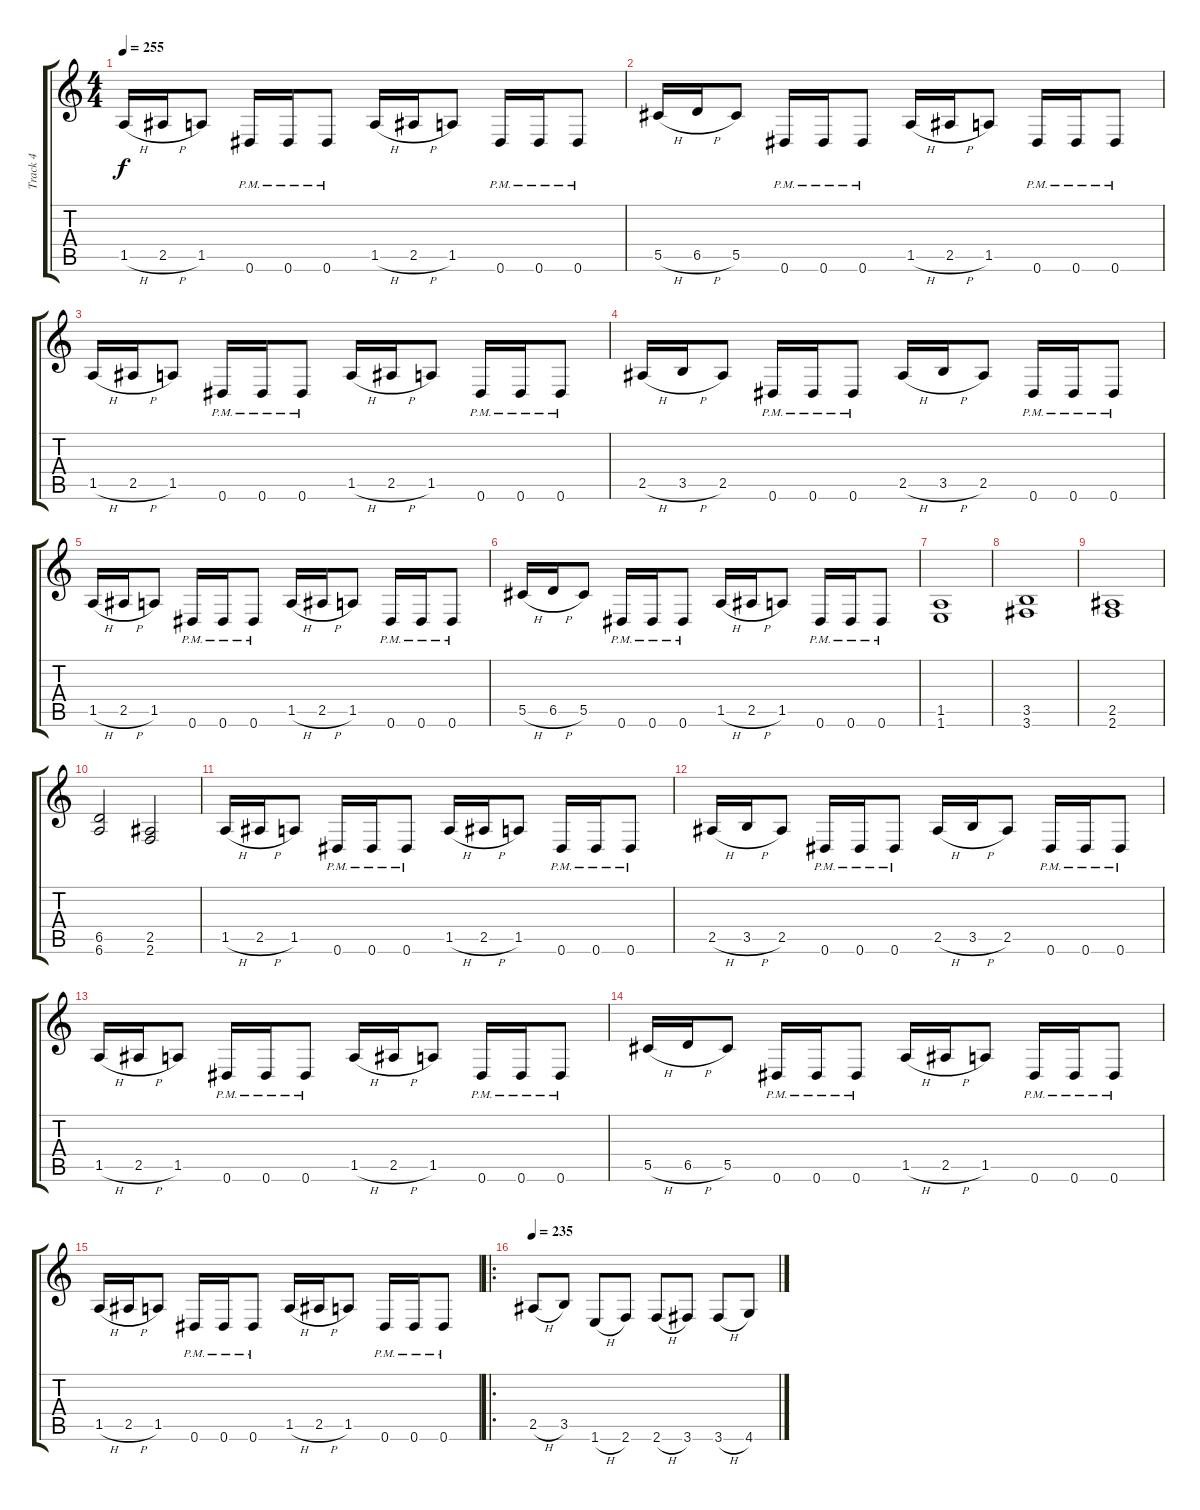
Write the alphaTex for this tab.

\track ("Track 4" "Track 4") {instrument overdrivenguitar}
\staff {score tabs}
\tuning (Eb4 Bb3 Gb3 Db3 Ab2 Eb2) {hide}
\ts (4 4)
\tempo 255
\clef g2
\ks c
1.5{h}.16{dy f} 2.5{h}.16 1.5.8 0.6{pm}.16 0.6{pm}.16 0.6{pm}.8 1.5{h}.16 2.5{h}.16 1.5.8 0.6{pm}.16 0.6{pm}.16 0.6{pm}.8 |
5.5{h}.16 6.5{h}.16 5.5.8 0.6{pm}.16 0.6{pm}.16 0.6{pm}.8 1.5{h}.16 2.5{h}.16 1.5.8 0.6{pm}.16 0.6{pm}.16 0.6{pm}.8 |
1.5{h}.16 2.5{h}.16 1.5.8 0.6{pm}.16 0.6{pm}.16 0.6{pm}.8 1.5{h}.16 2.5{h}.16 1.5.8 0.6{pm}.16 0.6{pm}.16 0.6{pm}.8 |
2.5{h}.16 3.5{h}.16 2.5.8 0.6{pm}.16 0.6{pm}.16 0.6{pm}.8 2.5{h}.16 3.5{h}.16 2.5.8 0.6{pm}.16 0.6{pm}.16 0.6{pm}.8 |
1.5{h}.16 2.5{h}.16 1.5.8 0.6{pm}.16 0.6{pm}.16 0.6{pm}.8 1.5{h}.16 2.5{h}.16 1.5.8 0.6{pm}.16 0.6{pm}.16 0.6{pm}.8 |
5.5{h}.16 6.5{h}.16 5.5.8 0.6{pm}.16 0.6{pm}.16 0.6{pm}.8 1.5{h}.16 2.5{h}.16 1.5.8 0.6{pm}.16 0.6{pm}.16 0.6{pm}.8 |
(1.5 1.6).1 |
(3.5 3.6).1 |
(2.5 2.6).1 |
(6.5 6.6).2 (2.5 2.6).2 |
1.5{h}.16 2.5{h}.16 1.5.8 0.6{pm}.16 0.6{pm}.16 0.6{pm}.8 1.5{h}.16 2.5{h}.16 1.5.8 0.6{pm}.16 0.6{pm}.16 0.6{pm}.8 |
2.5{h}.16 3.5{h}.16 2.5.8 0.6{pm}.16 0.6{pm}.16 0.6{pm}.8 2.5{h}.16 3.5{h}.16 2.5.8 0.6{pm}.16 0.6{pm}.16 0.6{pm}.8 |
1.5{h}.16 2.5{h}.16 1.5.8 0.6{pm}.16 0.6{pm}.16 0.6{pm}.8 1.5{h}.16 2.5{h}.16 1.5.8 0.6{pm}.16 0.6{pm}.16 0.6{pm}.8 |
5.5{h}.16 6.5{h}.16 5.5.8 0.6{pm}.16 0.6{pm}.16 0.6{pm}.8 1.5{h}.16 2.5{h}.16 1.5.8 0.6{pm}.16 0.6{pm}.16 0.6{pm}.8 |
1.5{h}.16 2.5{h}.16 1.5.8 0.6{pm}.16 0.6{pm}.16 0.6{pm}.8 1.5{h}.16 2.5{h}.16 1.5.8 0.6{pm}.16 0.6{pm}.16 0.6{pm}.8 |
\ro
\tempo 235
2.5{h}.8 3.5.8 1.6{h}.8 2.6.8 2.6{h}.8 3.6.8 3.6{h}.8 4.6.8
